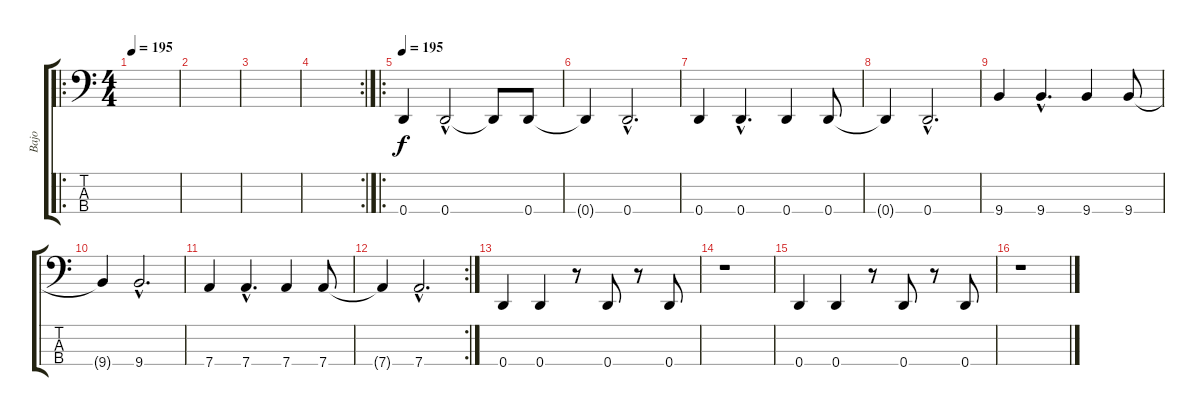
\track ("Bajo" "Bajo") {instrument electricbasspick}
\staff {score tabs}
\tuning (G2 D2 A1 D1) {hide}
\ro
\ts (4 4)
\tempo 195
\tempo 140
\tempo 195
\clef f4
\ks c
|
|
|
\rc 2
|
\ro
\tempo 195
0.4.4 0.4{hac}.2 0.4{t}.8 0.4.8 |
0.4{t}.4 0.4{hac}.2{d} |
0.4.4 0.4{hac}.4{d} 0.4.4 0.4.8 |
0.4{t}.4 0.4{hac}.2{d} |
9.4.4 9.4{hac}.4{d} 9.4.4 9.4.8 |
9.4{t}.4 9.4{hac}.2{d} |
7.4.4 7.4{hac}.4{d} 7.4.4 7.4.8 |
\rc 2
7.4{t}.4 7.4{hac}.2{d} |
0.4.4 0.4.4 r.8 0.4.8 r.8 0.4.8 |
r.1 |
0.4.4 0.4.4 r.8 0.4.8 r.8 0.4.8 |
r.1
